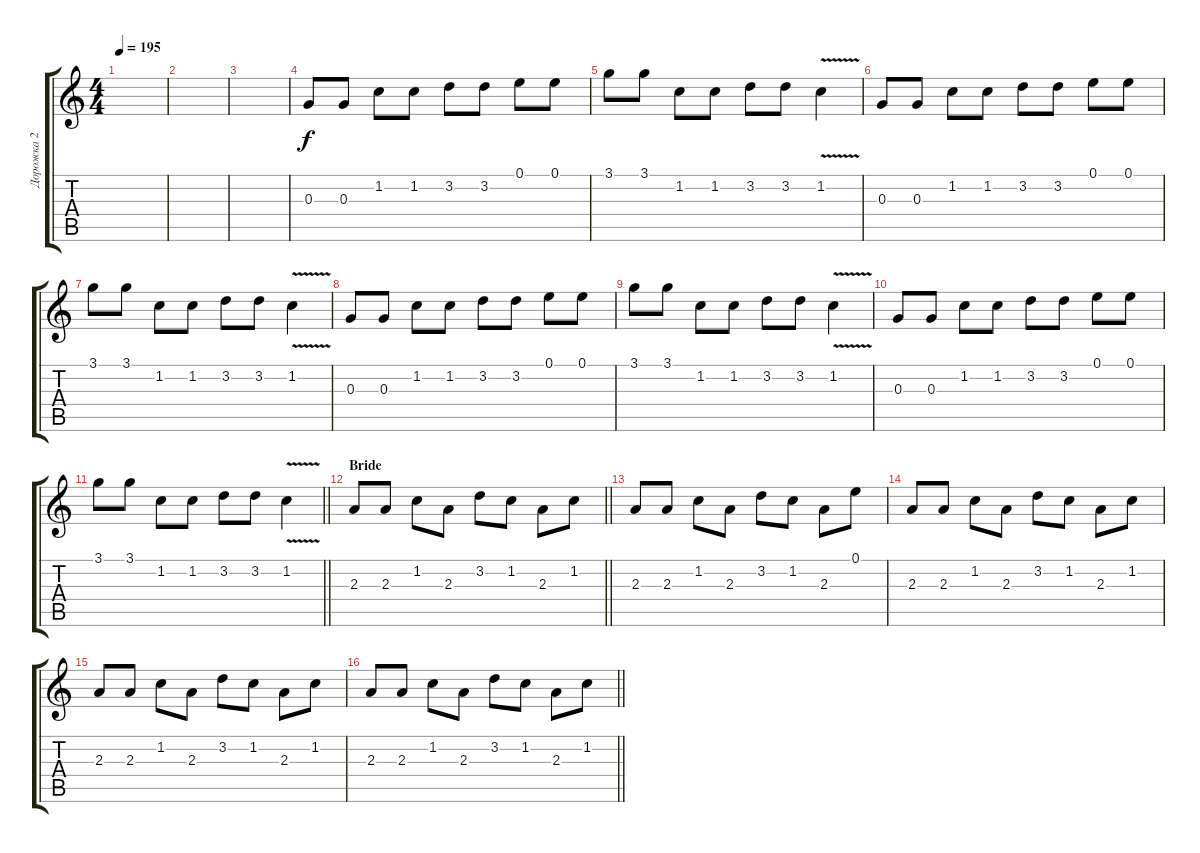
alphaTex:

\track ("Дорожка 2" "Дорожка 2") {instrument distortionguitar}
\staff {score tabs}
\tuning (E4 B3 G3 D3 A2 E2) {hide}
\ts (4 4)
\tempo 195
\clef g2
\ks c
|
|
|
0.3.8 0.3.8 1.2.8 1.2.8 3.2.8 3.2.8 0.1.8 0.1.8 |
3.1.8 3.1.8 1.2.8 1.2.8 3.2.8 3.2.8 1.2{v}.4 |
0.3.8 0.3.8 1.2.8 1.2.8 3.2.8 3.2.8 0.1.8 0.1.8 |
3.1.8 3.1.8 1.2.8 1.2.8 3.2.8 3.2.8 1.2{v}.4 |
0.3.8 0.3.8 1.2.8 1.2.8 3.2.8 3.2.8 0.1.8 0.1.8 |
3.1.8 3.1.8 1.2.8 1.2.8 3.2.8 3.2.8 1.2{v}.4 |
0.3.8 0.3.8 1.2.8 1.2.8 3.2.8 3.2.8 0.1.8 0.1.8 |
\barLineRight lightlight
3.1.8 3.1.8 1.2.8 1.2.8 3.2.8 3.2.8 1.2{v}.4 |
\section ("" "Bride")
\barLineRight lightlight
2.3.8 2.3.8 1.2.8 2.3.8 3.2.8 1.2.8 2.3.8 1.2.8 |
2.3.8 2.3.8 1.2.8 2.3.8 3.2.8 1.2.8 2.3.8 0.1.8 |
2.3.8 2.3.8 1.2.8 2.3.8 3.2.8 1.2.8 2.3.8 1.2.8 |
2.3.8 2.3.8 1.2.8 2.3.8 3.2.8 1.2.8 2.3.8 1.2.8 |
\barLineRight lightlight
2.3.8 2.3.8 1.2.8 2.3.8 3.2.8 1.2.8 2.3.8 1.2.8
